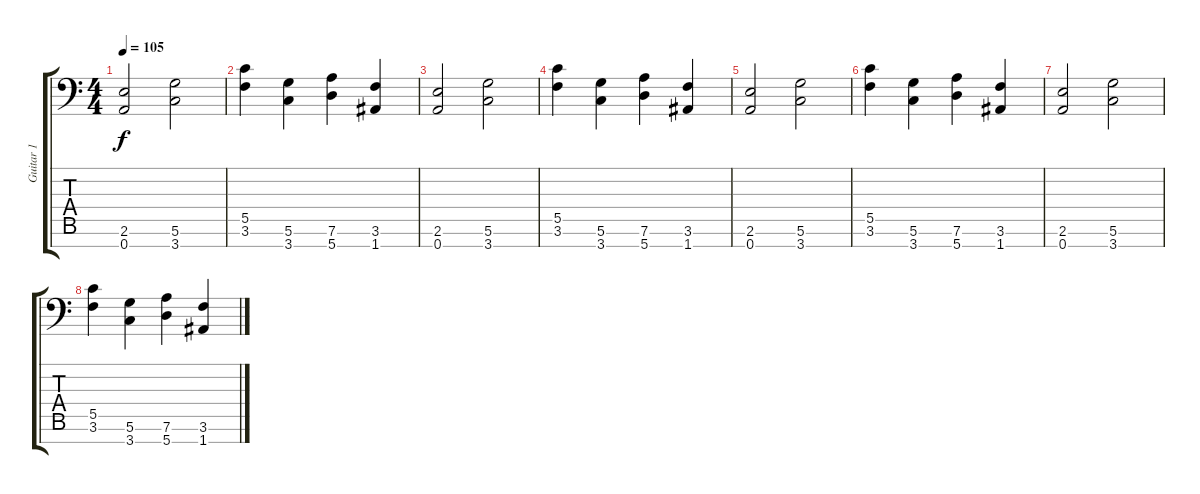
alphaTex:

\track ("Guitar 1" "Guitar 1") {instrument distortionguitar}
\staff {score tabs}
\tuning (D4 A3 F3 C3 G2 D2 A1) {hide}
\ts (4 4)
\tempo 105
\clef f4
\ks c
(2.6 0.7).2{dy f} (5.6 3.7).2 |
(5.5 3.6).4 (5.6 3.7).4 (7.6 5.7).4 (3.6 1.7).4 |
(2.6 0.7).2 (5.6 3.7).2 |
(5.5 3.6).4 (5.6 3.7).4 (7.6 5.7).4 (3.6 1.7).4 |
(2.6 0.7).2 (5.6 3.7).2 |
(5.5 3.6).4 (5.6 3.7).4 (7.6 5.7).4 (3.6 1.7).4 |
(2.6 0.7).2 (5.6 3.7).2 |
(5.5 3.6).4 (5.6 3.7).4 (7.6 5.7).4 (3.6 1.7).4
